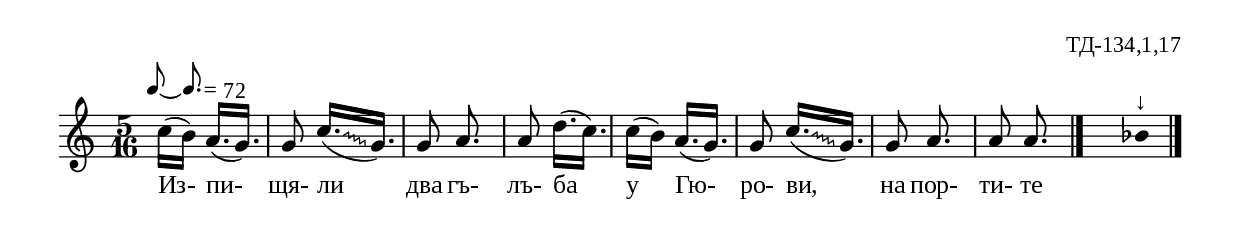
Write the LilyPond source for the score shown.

%{
td_134_1_17
%}

\include "td-preamble.ly"
\include "Rhythm_marks.ly"

\score {
\relative c'' {
%\tempo 8 = 200
\override Score.RehearsalMark #'self-alignment-X = #LEFT
\once \override Score.RehearsalMark #'X-offset = #8
  \rhythmMarkA \rhyMarkAAdot #"72"
\time 5/16
\override Glissando #'style = #'zigzag
c16[( b]) a16.[( g]) | g8 \noteFi c16.[(\glissando g]) | g8\noBeam a8. |
a8 d16.[( c]) | c16[( b]) a16.[( g]) | g8  \noteFi c16.[(\glissando g]) | 
g8\noBeam a8. | a8 a8.\noBeam
 \bar "|." 
s8. \fixB bes8^↓
  \bar "|." 
}
\addlyrics { Из- пи- щя- ли два гъ- лъ- ба у Гю- ро- ви, на пор- ти- те }
%
\layout {
%   \context { 
%	    \Staff \remove "Time_signature_engraver" } 
  indent = #0
  line-width = 190\mm
  ragged-right=##f
}
%
\midi { 
	\context {
		\Score tempoWholesPerMinute = #(ly:make-moment 180 8)
		}
	}
}
%
\header{
  opus = "ТД-134,1,17"
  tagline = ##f
}


